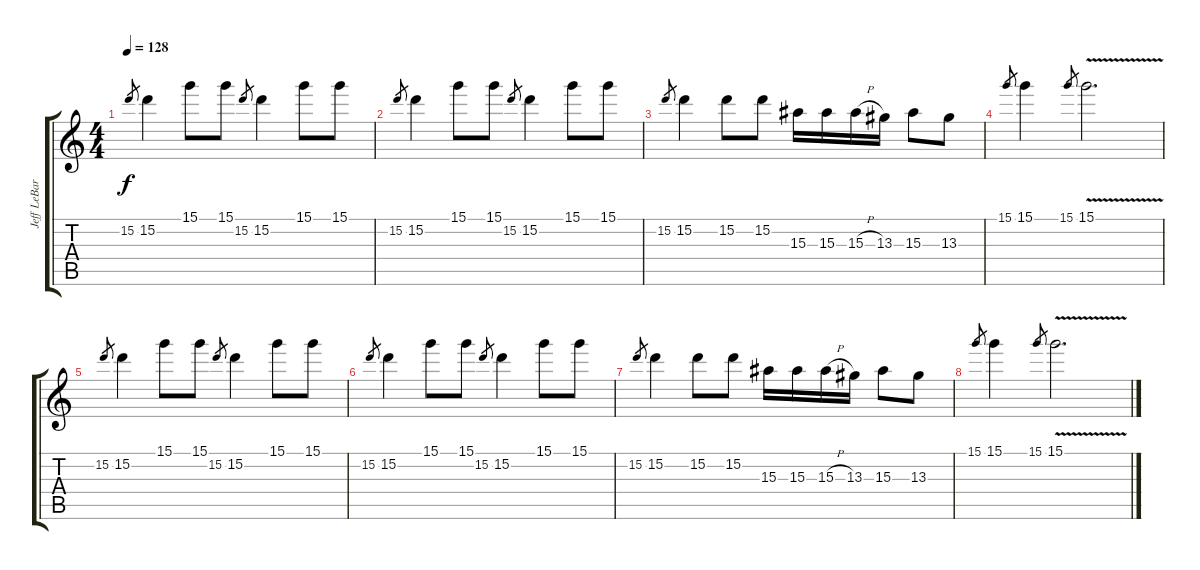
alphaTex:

\track ("Jeff LeBar" "Jeff LeBar") {instrument distortionguitar}
\staff {score tabs}
\tuning (E4 B3 G3 D3 A2 E2) {hide}
\ts (4 4)
\tempo 128
\clef g2
\ks c
15.2.8{gr dy f} 15.2.4 15.1.8 15.1.8 15.2.8{gr} 15.2.4 15.1.8 15.1.8 |
15.2.8{gr} 15.2.4 15.1.8 15.1.8 15.2.8{gr} 15.2.4 15.1.8 15.1.8 |
15.2.8{gr} 15.2.4 15.2.8 15.2.8 15.3.16 15.3.16 15.3{h}.16 13.3.16 15.3.8 13.3.8 |
15.1.8{gr} 15.1.4 15.1.8{gr} 15.1{v}.2{d} |
15.2.8{gr} 15.2.4 15.1.8 15.1.8 15.2.8{gr} 15.2.4 15.1.8 15.1.8 |
15.2.8{gr} 15.2.4 15.1.8 15.1.8 15.2.8{gr} 15.2.4 15.1.8 15.1.8 |
15.2.8{gr} 15.2.4 15.2.8 15.2.8 15.3.16 15.3.16 15.3{h}.16 13.3.16 15.3.8 13.3.8 |
15.1.8{gr} 15.1.4 15.1.8{gr} 15.1{v}.2{d}
